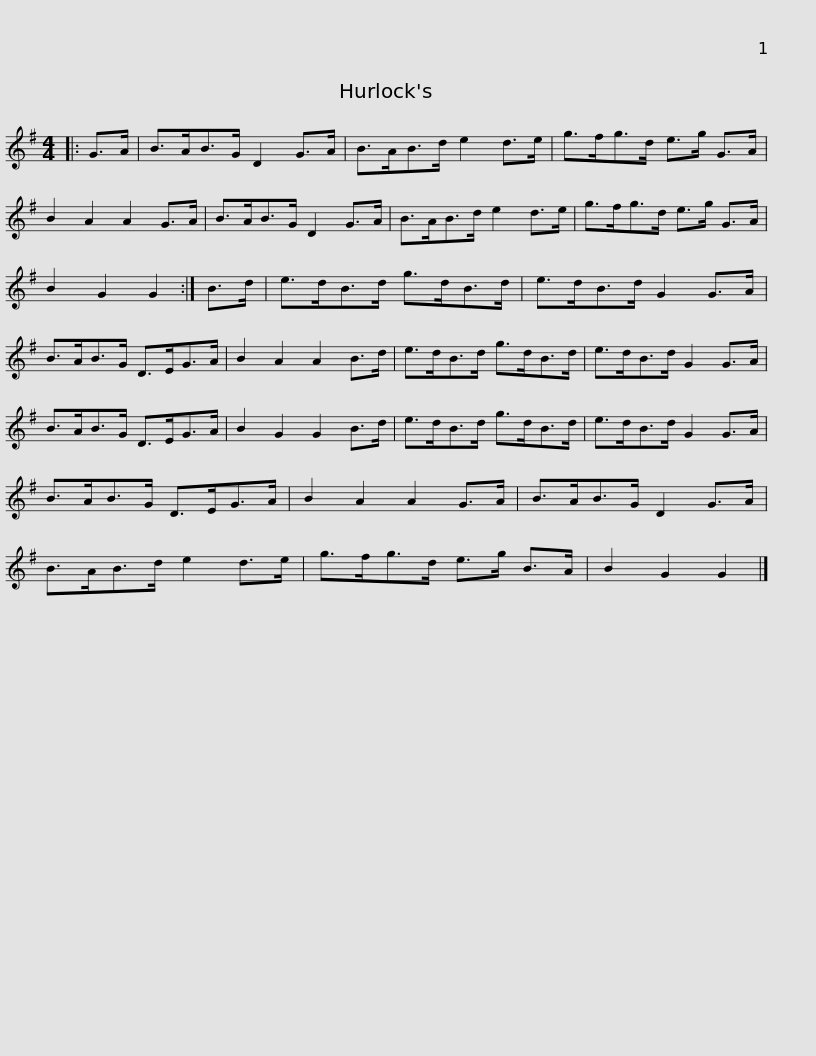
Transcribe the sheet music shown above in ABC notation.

X:1
L:1/8
M:4/4
I:linebreak $
K:G
V:1 treble
V:1
|: G>A | B>AB>G D2 G>A | B>AB>d e2 d>e | g>fg>d e>g G>A | B2 A2 A2 G>A | %5
 B>AB>G D2 G>A |$ B>AB>d e2 d>e | g>fg>d e>g G>A | B2 G2 G2 :| B>d | %10
 e>dB>d g>dB>d | e>dB>d G2 G>A |$ B>AB>G D>EG>A | B2 A2 A2 B>d | e>dB>d g>dB>d | %15
 e>dB>d G2 G>A | B>AB>G D>EG>A |$ B2 G2 G2 B>d | e>dB>d g>dB>d | e>dB>d G2 G>A | %20
 B>AB>G D>EG>A | B2 A2 A2 G>A |$ B>AB>G D2 G>A | B>AB>d e2 d>e | g>fg>d e>g B>A | %25
 B2 G2 G2 |] %26
